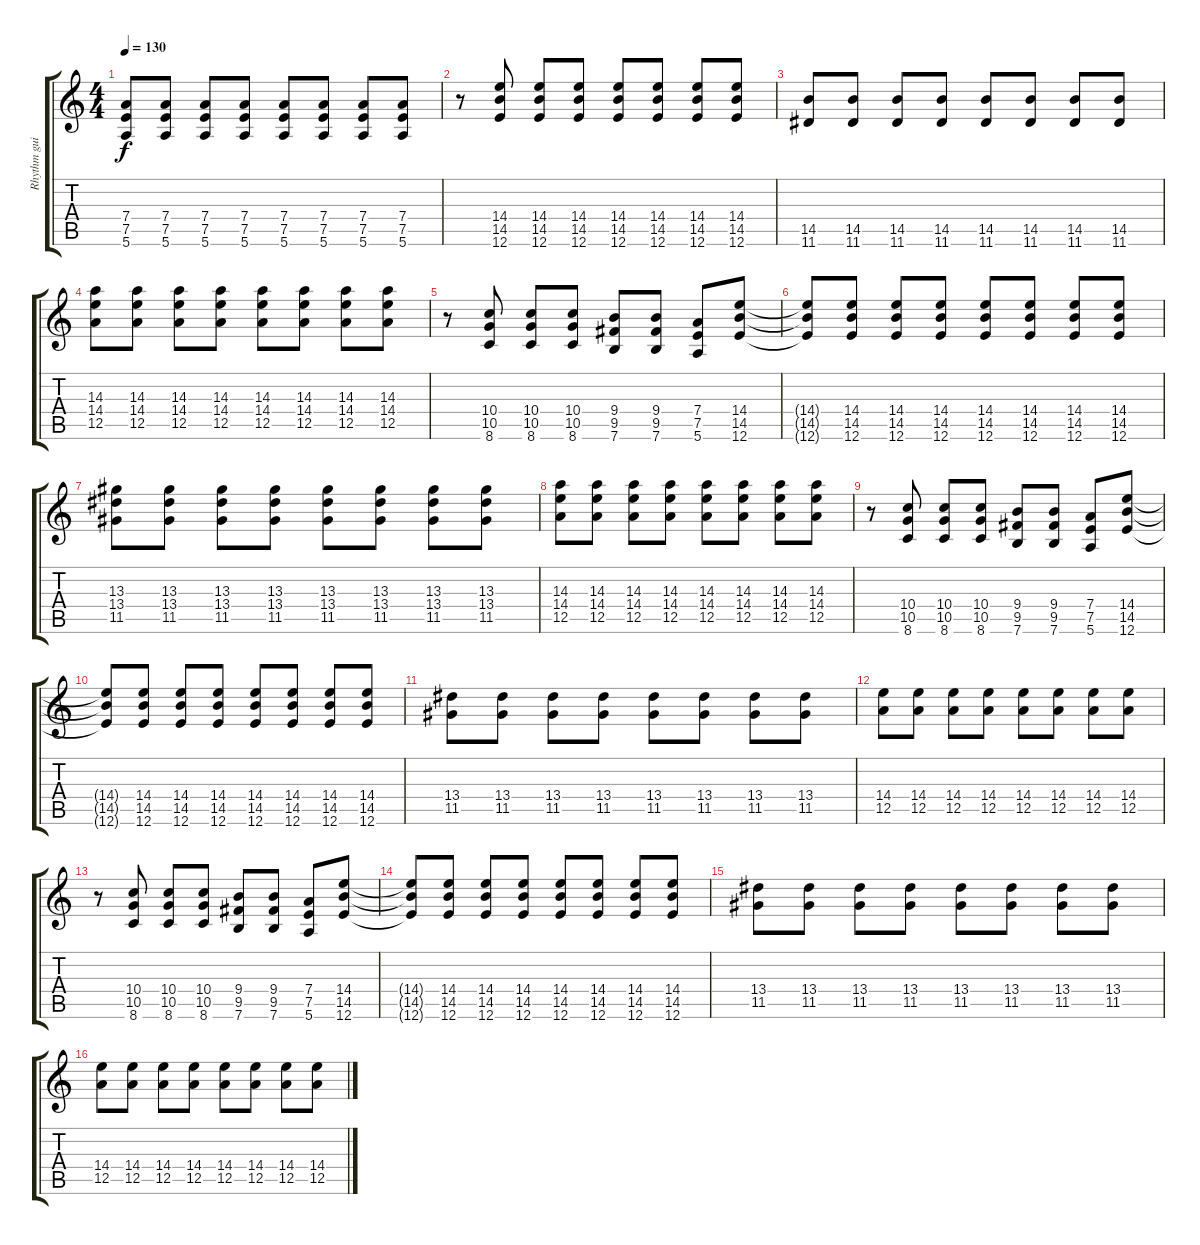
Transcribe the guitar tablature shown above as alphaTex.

\track ("Rhythm guitar" "Rhythm gui") {instrument overdrivenguitar}
\staff {score tabs}
\tuning (E4 B3 G3 D3 A2 E2) {hide}
\ts (4 4)
\tempo 130
\clef g2
\ks c
(7.4 7.5 5.6).8{dy f} (7.4 7.5 5.6).8 (7.4 7.5 5.6).8 (7.4 7.5 5.6).8 (7.4 7.5 5.6).8 (7.4 7.5 5.6).8 (7.4 7.5 5.6).8 (7.4 7.5 5.6).8 |
r.8 (14.4 14.5 12.6).8 (14.4 14.5 12.6).8 (14.4 14.5 12.6).8 (14.4 14.5 12.6).8 (14.4 14.5 12.6).8 (14.4 14.5 12.6).8 (14.4 14.5 12.6).8 |
(14.5 11.6).8 (14.5 11.6).8 (14.5 11.6).8 (14.5 11.6).8 (14.5 11.6).8 (14.5 11.6).8 (14.5 11.6).8 (14.5 11.6).8 |
(14.3 14.4 12.5).8 (14.3 14.4 12.5).8 (14.3 14.4 12.5).8 (14.3 14.4 12.5).8 (14.3 14.4 12.5).8 (14.3 14.4 12.5).8 (14.3 14.4 12.5).8 (14.3 14.4 12.5).8 |
r.8 (10.4 10.5 8.6).8 (10.4 10.5 8.6).8 (10.4 10.5 8.6).8 (9.4 9.5 7.6).8 (9.4 9.5 7.6).8 (7.4 7.5 5.6).8 (14.4 14.5 12.6).8 |
(14.4{t} 14.5{t} 12.6{t}).8 (14.4 14.5 12.6).8 (14.4 14.5 12.6).8 (14.4 14.5 12.6).8 (14.4 14.5 12.6).8 (14.4 14.5 12.6).8 (14.4 14.5 12.6).8 (14.4 14.5 12.6).8 |
(13.3 13.4 11.5).8 (13.3 13.4 11.5).8 (13.3 13.4 11.5).8 (13.3 13.4 11.5).8 (13.3 13.4 11.5).8 (13.3 13.4 11.5).8 (13.3 13.4 11.5).8 (13.3 13.4 11.5).8 |
(14.3 14.4 12.5).8 (14.3 14.4 12.5).8 (14.3 14.4 12.5).8 (14.3 14.4 12.5).8 (14.3 14.4 12.5).8 (14.3 14.4 12.5).8 (14.3 14.4 12.5).8 (14.3 14.4 12.5).8 |
r.8 (10.4 10.5 8.6).8 (10.4 10.5 8.6).8 (10.4 10.5 8.6).8 (9.4 9.5 7.6).8 (9.4 9.5 7.6).8 (7.4 7.5 5.6).8 (14.4 14.5 12.6).8 |
(14.4{t} 14.5{t} 12.6{t}).8 (14.4 14.5 12.6).8 (14.4 14.5 12.6).8 (14.4 14.5 12.6).8 (14.4 14.5 12.6).8 (14.4 14.5 12.6).8 (14.4 14.5 12.6).8 (14.4 14.5 12.6).8 |
(13.4 11.5).8 (13.4 11.5).8 (13.4 11.5).8 (13.4 11.5).8 (13.4 11.5).8 (13.4 11.5).8 (13.4 11.5).8 (13.4 11.5).8 |
(14.4 12.5).8 (14.4 12.5).8 (14.4 12.5).8 (14.4 12.5).8 (14.4 12.5).8 (14.4 12.5).8 (14.4 12.5).8 (14.4 12.5).8 |
r.8 (10.4 10.5 8.6).8 (10.4 10.5 8.6).8 (10.4 10.5 8.6).8 (9.4 9.5 7.6).8 (9.4 9.5 7.6).8 (7.4 7.5 5.6).8 (14.4 14.5 12.6).8 |
(14.4{t} 14.5{t} 12.6{t}).8 (14.4 14.5 12.6).8 (14.4 14.5 12.6).8 (14.4 14.5 12.6).8 (14.4 14.5 12.6).8 (14.4 14.5 12.6).8 (14.4 14.5 12.6).8 (14.4 14.5 12.6).8 |
(13.4 11.5).8 (13.4 11.5).8 (13.4 11.5).8 (13.4 11.5).8 (13.4 11.5).8 (13.4 11.5).8 (13.4 11.5).8 (13.4 11.5).8 |
(14.4 12.5).8 (14.4 12.5).8 (14.4 12.5).8 (14.4 12.5).8 (14.4 12.5).8 (14.4 12.5).8 (14.4 12.5).8 (14.4 12.5).8
